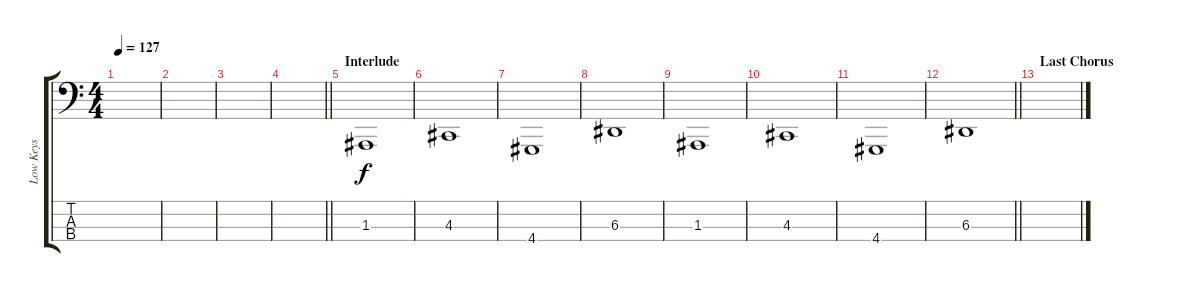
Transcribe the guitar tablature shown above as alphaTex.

\track ("Low Keys" "Low Keys") {instrument stringensemble1}
\staff {score tabs}
\tuning (G2 D2 A1 E1) {hide}
\ts (4 4)
\tempo 127
\clef f4
\ks c
|
|
|
\barLineRight lightlight
|
\section ("" "Interlude")
1.3.1{volume 10 instrument electricbassfinger} |
4.3.1 |
4.4.1 |
6.3.1 |
1.3.1 |
4.3.1 |
4.4.1 |
\barLineRight lightlight
6.3.1 |
\section ("" "Last Chorus")
